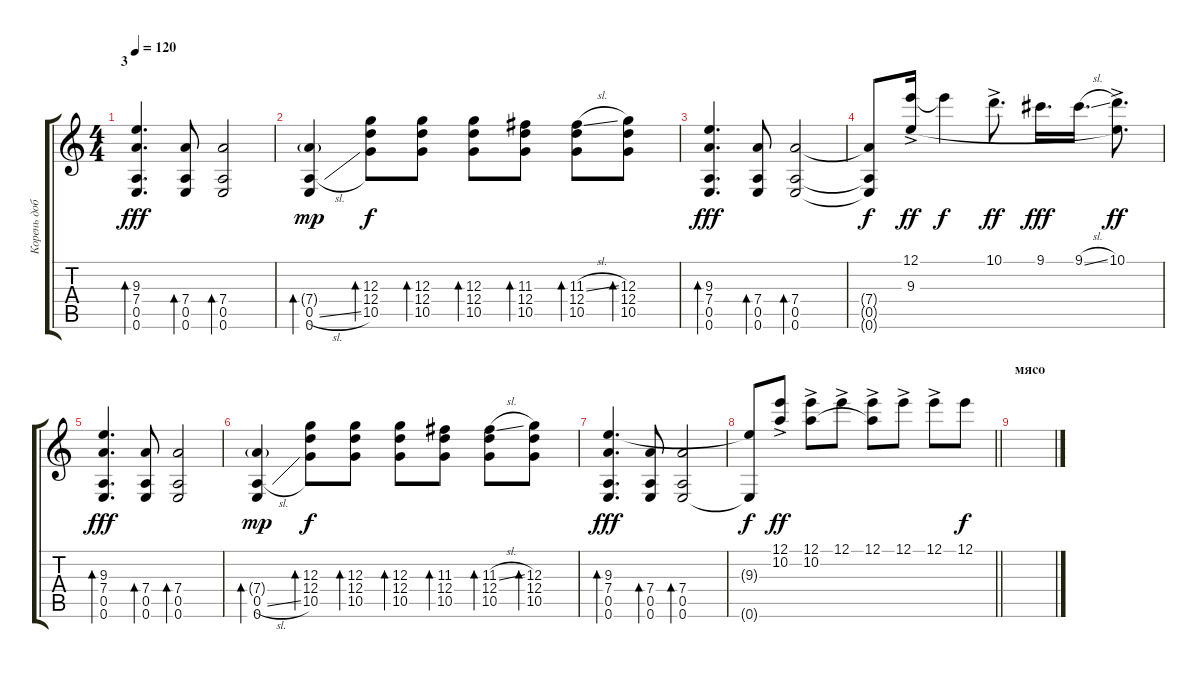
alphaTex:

\track ("Корень добрый" "Корень доб") {instrument electricguitarclean}
\staff {score tabs}
\tuning (E4 B3 G3 D3 A2 E2) {hide}
\ts (4 4)
\section ("" "3")
\tempo 120
\clef g2
\ks c
(9.3 7.4 0.5 0.6).4{d bd 240 dy fff} (7.4 0.5 0.6).8{bd 120} (7.4 0.5 0.6).2{bd 240} |
(7.4{g} 0.5{sl} 0.6).4{bd 240 dy mp} (12.3 12.4 10.5).8{bd 240 dy f} (12.3 12.4 10.5).8{bd 240} (12.3 12.4 10.5).8{bd 60} (11.3 12.4 10.5).8{bd 60} (11.3{sl} 12.4 10.5).8{bd 60} (12.3 12.4 10.5).8{bd 60} |
(9.3 7.4 0.5 0.6).4{d bd 240 dy fff} (7.4 0.5 0.6).8{bd 120} (7.4 0.5 0.6).2{bd 240} |
(7.4{t} 0.5{t} 0.6{t}).8{dy f} (12.1{ac} 9.3{ac}).16{dy ff} 12.1{t}.4{dy f} 10.1{ac}.8{d dy ff} 9.1.16{d dy fff} 9.1{sl}.16{d} (10.1{ac} 9.3{t}).8{d dy ff} |
(9.3 7.4 0.5 0.6).4{d bd 240 dy fff} (7.4 0.5 0.6).8{bd 120} (7.4 0.5 0.6).2{bd 240} |
(7.4{g} 0.5{sl} 0.6).4{bd 240 dy mp} (12.3 12.4 10.5).8{bd 240 dy f} (12.3 12.4 10.5).8{bd 240} (12.3 12.4 10.5).8{bd 60} (11.3 12.4 10.5).8{bd 60} (11.3{sl} 12.4 10.5).8{bd 60} (12.3 12.4 10.5).8{bd 60} |
(9.3 7.4 0.5 0.6).4{d bd 240 dy fff} (7.4 0.5 0.6).8{bd 120} (7.4 0.5 0.6).2{bd 240} |
\barLineRight lightlight
(9.3{t} 0.6{t}).8{dy f} (12.1{ac} 10.2).8{dy ff} (12.1{ac} 10.2).8 12.1{ac}.8 (12.1{ac} 10.2{t}).8 12.1{ac}.8 12.1{ac}.8 12.1.8{dy f} |
\section ("" "мясо")
